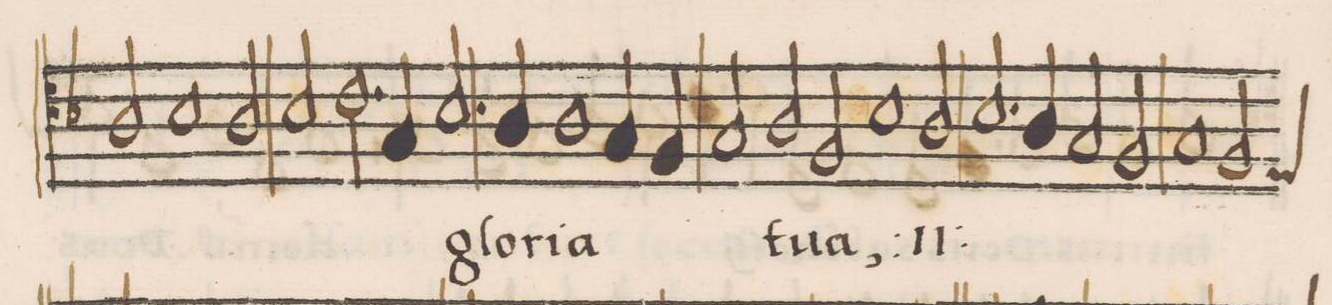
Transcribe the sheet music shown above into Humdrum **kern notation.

**kern	**text
*I"ALTVS	*
*clefC4	*
*k[b-]	*
*met(C|)	*
*M2/1	*
2A/	.
1B-\	.
=43-	=43-
2A/	.
2B-\	.
2.c\	.
=44-	=44-
4G/	.
2.B-/	glo-
4A/	-ri-
1A\	-a
=45-	=45-
4G/	.
4F/	.
2G/	.
2A/	tu-
=46-	=46-
2F/	-a,
*	*ij
1B-\	glo-
2A/	.
=47-	=47-
2.B-/	.
4A/	.
2G/	.
2F/	.
=48-	=48-
1G/	-ri-
*custos:E	*
2F/	.
*-	*-
